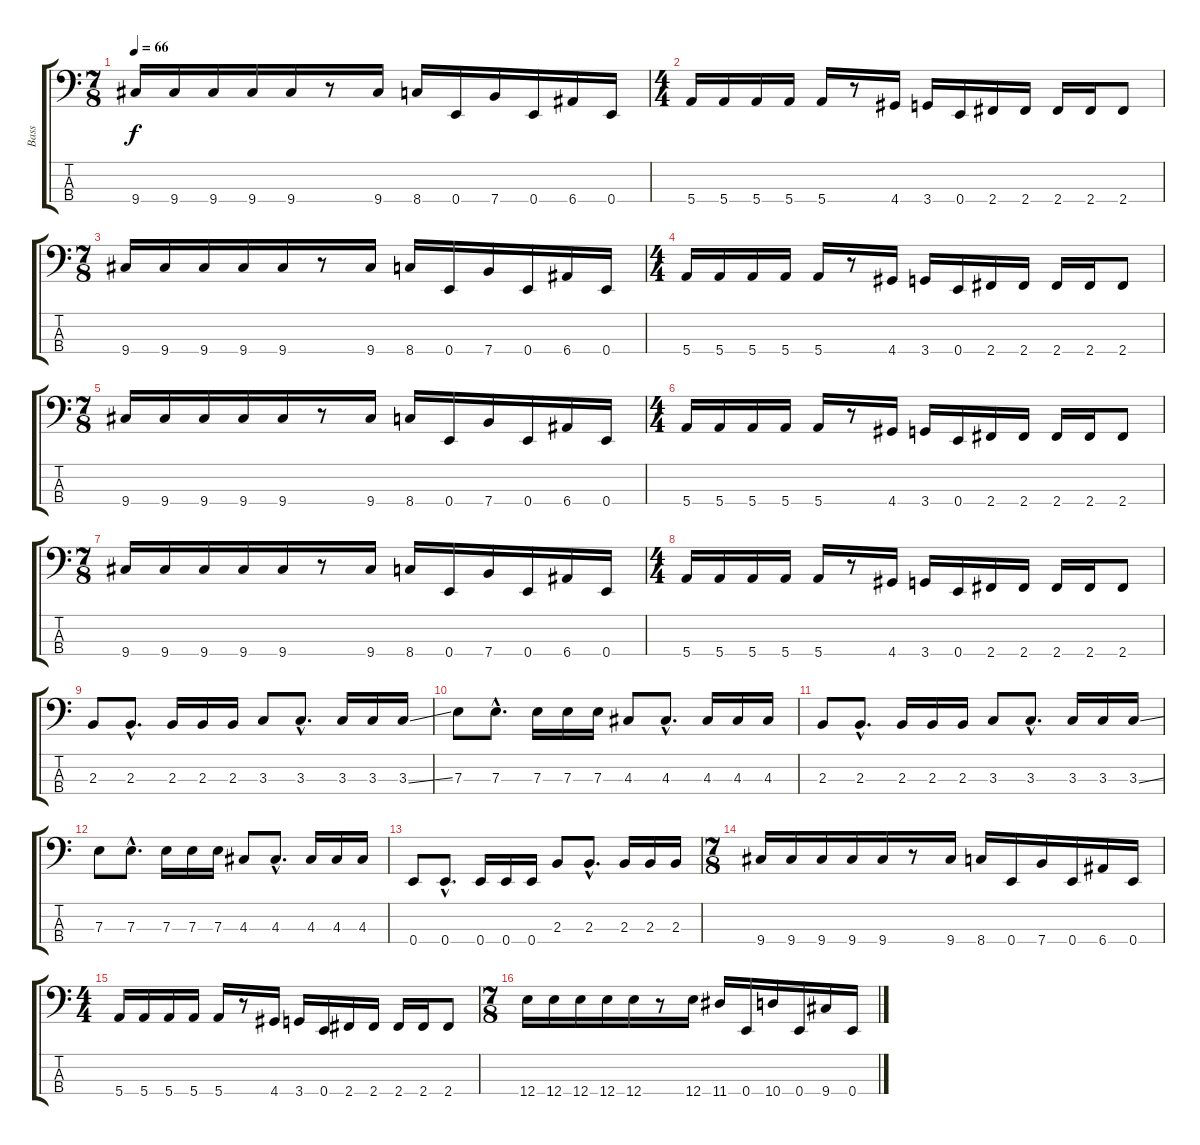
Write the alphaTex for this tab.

\track ("Bass" "Bass") {instrument electricbassfinger}
\staff {score tabs}
\tuning (G2 D2 A1 E1) {hide}
\ts (7 8)
\tempo 66
\clef f4
\ks c
9.4.16{dy f} 9.4.16 9.4.16 9.4.16 9.4.16 r.8 9.4.16 8.4.16 0.4.16 7.4.16 0.4.16 6.4.16 0.4.16 |
\ts (4 4)
5.4.16 5.4.16 5.4.16 5.4.16 5.4.16 r.8 4.4.16 3.4.16 0.4.16 2.4.16 2.4.16 2.4.16 2.4.16 2.4.8 |
\ts (7 8)
9.4.16 9.4.16 9.4.16 9.4.16 9.4.16 r.8 9.4.16 8.4.16 0.4.16 7.4.16 0.4.16 6.4.16 0.4.16 |
\ts (4 4)
5.4.16 5.4.16 5.4.16 5.4.16 5.4.16 r.8 4.4.16 3.4.16 0.4.16 2.4.16 2.4.16 2.4.16 2.4.16 2.4.8 |
\ts (7 8)
9.4.16 9.4.16 9.4.16 9.4.16 9.4.16 r.8 9.4.16 8.4.16 0.4.16 7.4.16 0.4.16 6.4.16 0.4.16 |
\ts (4 4)
5.4.16 5.4.16 5.4.16 5.4.16 5.4.16 r.8 4.4.16 3.4.16 0.4.16 2.4.16 2.4.16 2.4.16 2.4.16 2.4.8 |
\ts (7 8)
9.4.16 9.4.16 9.4.16 9.4.16 9.4.16 r.8 9.4.16 8.4.16 0.4.16 7.4.16 0.4.16 6.4.16 0.4.16 |
\ts (4 4)
5.4.16 5.4.16 5.4.16 5.4.16 5.4.16 r.8 4.4.16 3.4.16 0.4.16 2.4.16 2.4.16 2.4.16 2.4.16 2.4.8 |
2.3.8 2.3{hac}.8{d} 2.3.16 2.3.16 2.3.16 3.3.8 3.3{hac}.8{d} 3.3.16 3.3.16 3.3{ss}.16 |
7.3.8 7.3{hac}.8{d} 7.3.16 7.3.16 7.3.16 4.3.8 4.3{hac}.8{d} 4.3.16 4.3.16 4.3.16 |
2.3.8 2.3{hac}.8{d} 2.3.16 2.3.16 2.3.16 3.3.8 3.3{hac}.8{d} 3.3.16 3.3.16 3.3{ss}.16 |
7.3.8 7.3{hac}.8{d} 7.3.16 7.3.16 7.3.16 4.3.8 4.3{hac}.8{d} 4.3.16 4.3.16 4.3.16 |
0.4.8 0.4{hac}.8{d} 0.4.16 0.4.16 0.4.16 2.3.8 2.3{hac}.8{d} 2.3.16 2.3.16 2.3.16 |
\ts (7 8)
9.4.16 9.4.16 9.4.16 9.4.16 9.4.16 r.8 9.4.16 8.4.16 0.4.16 7.4.16 0.4.16 6.4.16 0.4.16 |
\ts (4 4)
5.4.16 5.4.16 5.4.16 5.4.16 5.4.16 r.8 4.4.16 3.4.16 0.4.16 2.4.16 2.4.16 2.4.16 2.4.16 2.4.8 |
\ts (7 8)
12.4.16 12.4.16 12.4.16 12.4.16 12.4.16 r.8 12.4.16 11.4.16 0.4.16 10.4.16 0.4.16 9.4.16 0.4.16
